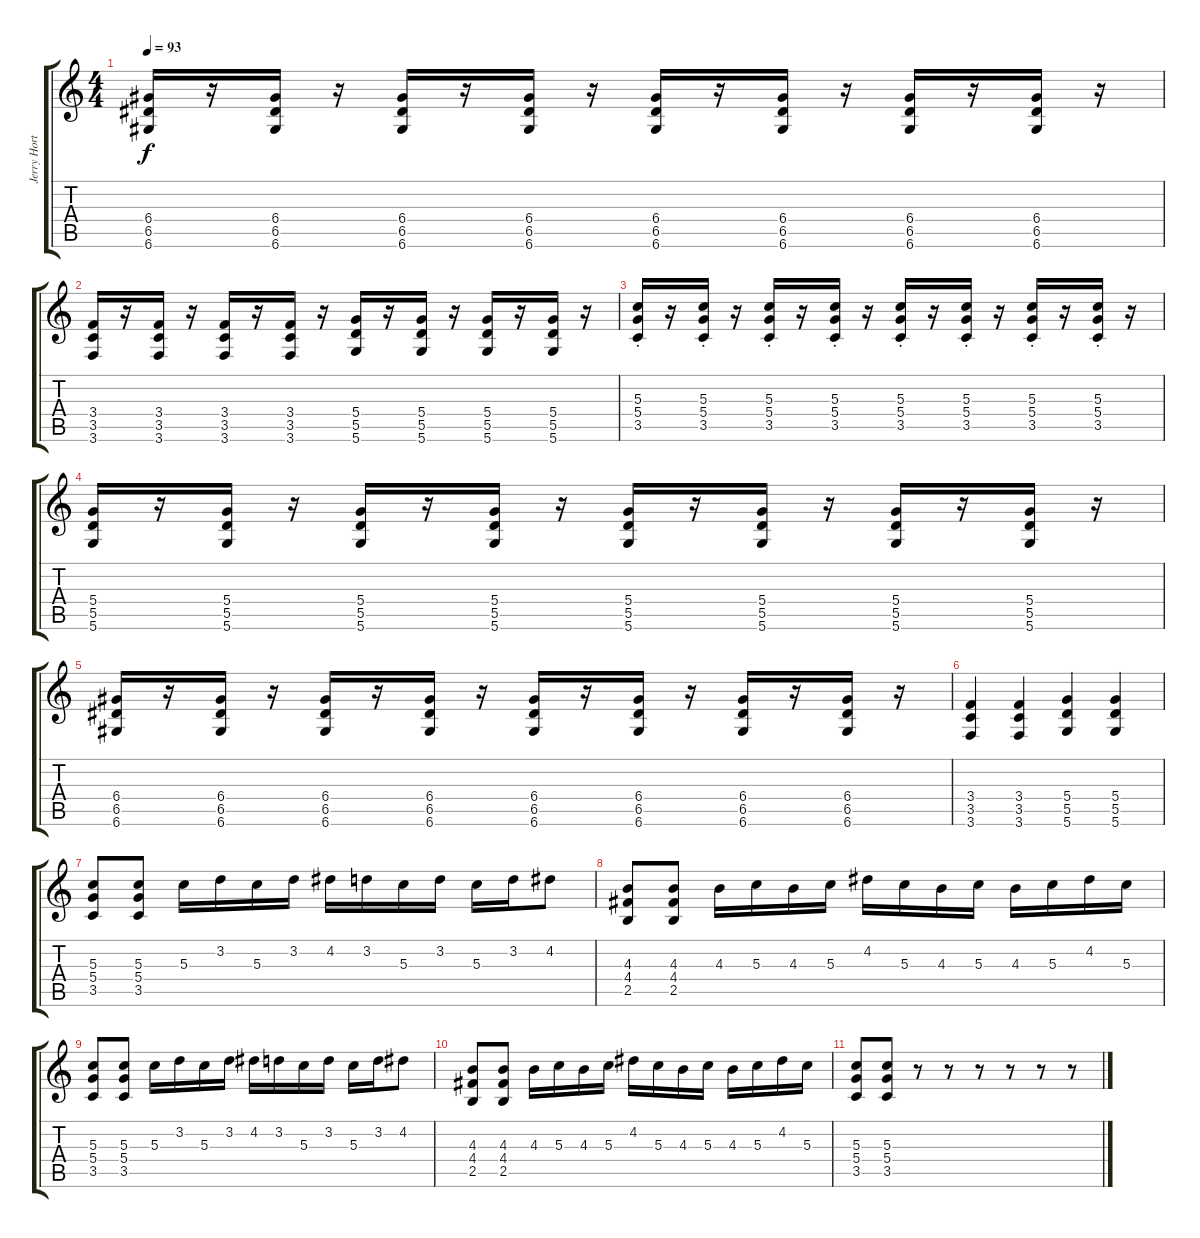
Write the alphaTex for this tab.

\track ("Jerry Horton " "Jerry Hort") {instrument distortionguitar}
\staff {score tabs}
\tuning (E4 B3 G3 D3 A2 D2) {hide}
\ts (4 4)
\tempo 93
\clef g2
\ks c
(6.4 6.5 6.6).16{dy f} r.16 (6.4 6.5 6.6).16 r.16 (6.4 6.5 6.6).16 r.16 (6.4 6.5 6.6).16 r.16 (6.4 6.5 6.6).16 r.16 (6.4 6.5 6.6).16 r.16 (6.4 6.5 6.6).16 r.16 (6.4 6.5 6.6).16 r.16 |
(3.4 3.5 3.6).16 r.16 (3.4 3.5 3.6).16 r.16 (3.4 3.5 3.6).16 r.16 (3.4 3.5 3.6).16 r.16 (5.4 5.5 5.6).16 r.16 (5.4 5.5 5.6).16 r.16 (5.4 5.5 5.6).16 r.16 (5.4 5.5 5.6).16 r.16 |
(5.3 5.4{st} 3.5).16 r.16 (5.3 5.4{st} 3.5).16 r.16 (5.3 5.4{st} 3.5).16 r.16 (5.3 5.4{st} 3.5).16 r.16 (5.3 5.4{st} 3.5).16 r.16 (5.3 5.4{st} 3.5).16 r.16 (5.3 5.4{st} 3.5).16 r.16 (5.3 5.4{st} 3.5).16 r.16 |
(5.4 5.5 5.6).16 r.16 (5.4 5.5 5.6).16 r.16 (5.4 5.5 5.6).16 r.16 (5.4 5.5 5.6).16 r.16 (5.4 5.5 5.6).16 r.16 (5.4 5.5 5.6).16 r.16 (5.4 5.5 5.6).16 r.16 (5.4 5.5 5.6).16 r.16 |
(6.4 6.5 6.6).16 r.16 (6.4 6.5 6.6).16 r.16 (6.4 6.5 6.6).16 r.16 (6.4 6.5 6.6).16 r.16 (6.4 6.5 6.6).16 r.16 (6.4 6.5 6.6).16 r.16 (6.4 6.5 6.6).16 r.16 (6.4 6.5 6.6).16 r.16 |
(3.4 3.5 3.6).4 (3.4 3.5 3.6).4 (5.4 5.5 5.6).4 (5.4 5.5 5.6).4 |
(5.3 5.4 3.5).8 (5.3 5.4 3.5).8 5.3.16 3.2.16 5.3.16 3.2.16 4.2.16 3.2.16 5.3.16 3.2.16 5.3.16 3.2.16 4.2.8 |
(4.3 4.4 2.5).8 (4.3 4.4 2.5).8 4.3.16 5.3.16 4.3.16 5.3.16 4.2.16 5.3.16 4.3.16 5.3.16 4.3.16 5.3.16 4.2.16 5.3.16 |
(5.3 5.4 3.5).8 (5.3 5.4 3.5).8 5.3.16 3.2.16 5.3.16 3.2.16 4.2.16 3.2.16 5.3.16 3.2.16 5.3.16 3.2.16 4.2.8 |
(4.3 4.4 2.5).8 (4.3 4.4 2.5).8 4.3.16 5.3.16 4.3.16 5.3.16 4.2.16 5.3.16 4.3.16 5.3.16 4.3.16 5.3.16 4.2.16 5.3.16 |
(5.3 5.4 3.5).8 (5.3 5.4 3.5).8 r.8 r.8 r.8 r.8 r.8 r.8
